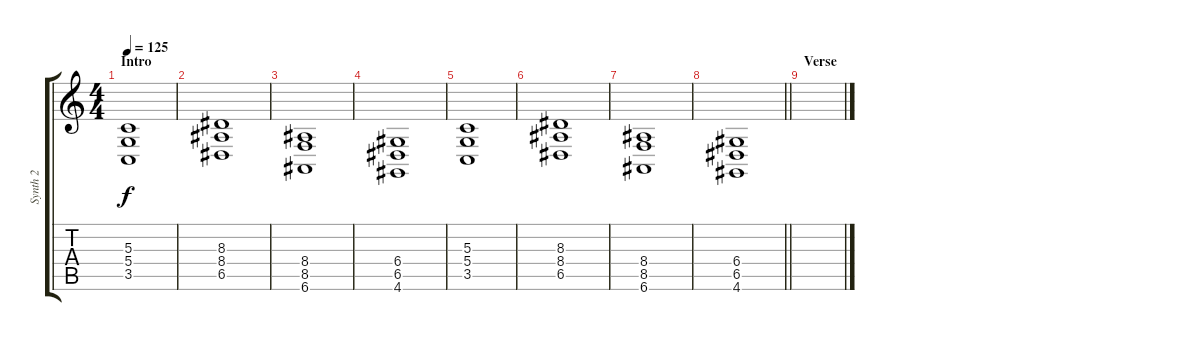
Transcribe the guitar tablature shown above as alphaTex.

\track ("Synth 2" "Synth 2") {instrument lead2sawtooth}
\staff {score tabs}
\tuning (E4 B3 G3 D3 A2 E2) {hide}
\ts (4 4)
\section ("" "Intro")
\tempo 125
\clef g2
\ks c
(5.3 5.4 3.5).1{dy f} |
(8.3 8.4 6.5).1 |
(8.4 8.5 6.6).1 |
(6.4 6.5 4.6).1 |
(5.3 5.4 3.5).1 |
(8.3 8.4 6.5).1 |
(8.4 8.5 6.6).1 |
\barLineRight lightlight
(6.4 6.5 4.6).1 |
\section ("" "Verse")
